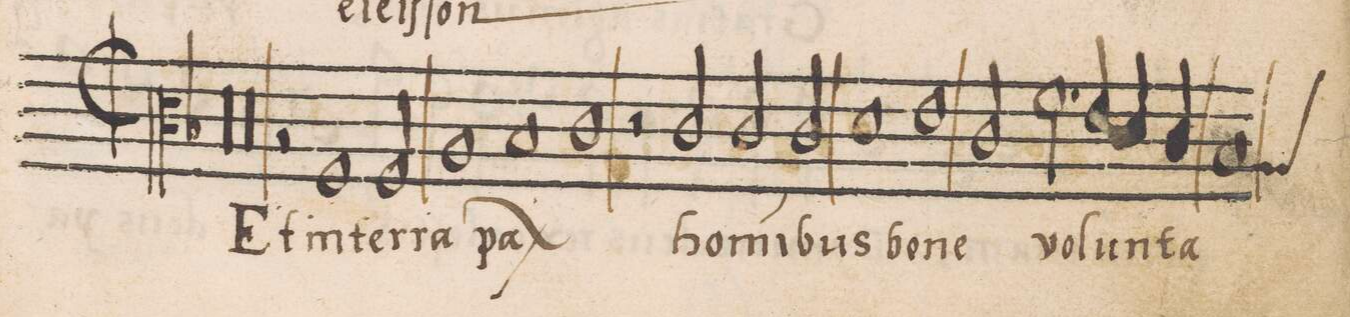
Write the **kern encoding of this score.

**kern	**text
*I"ALTVS	*
*clefC3	*
*k[b-]	*
*met(C|)	*
*M2/1	*
00r	.
=2-	=2-
=3-	=3-
00r	.
=4-	=4-
=5-	=5-
2r	.
1F/	Et
2F/	in
=6-	=6-
1A/	ter-
1B-/	-ra
=7-	=7-
1c\	pax
2r	.
2c/	ho-
=8-	=8-
2c/	-mi-
2c/	-(ni)-
1d\	-bus
=9-	=9-
1e\	bo-
2c/	-ne
*2\right	*
2.f\	vo-
=10-	=10-
4e/	.
4d/	-lun-
4c/	.
*custos:A	*
1B-/	-ta-
=11-	=11-
*-	*-
